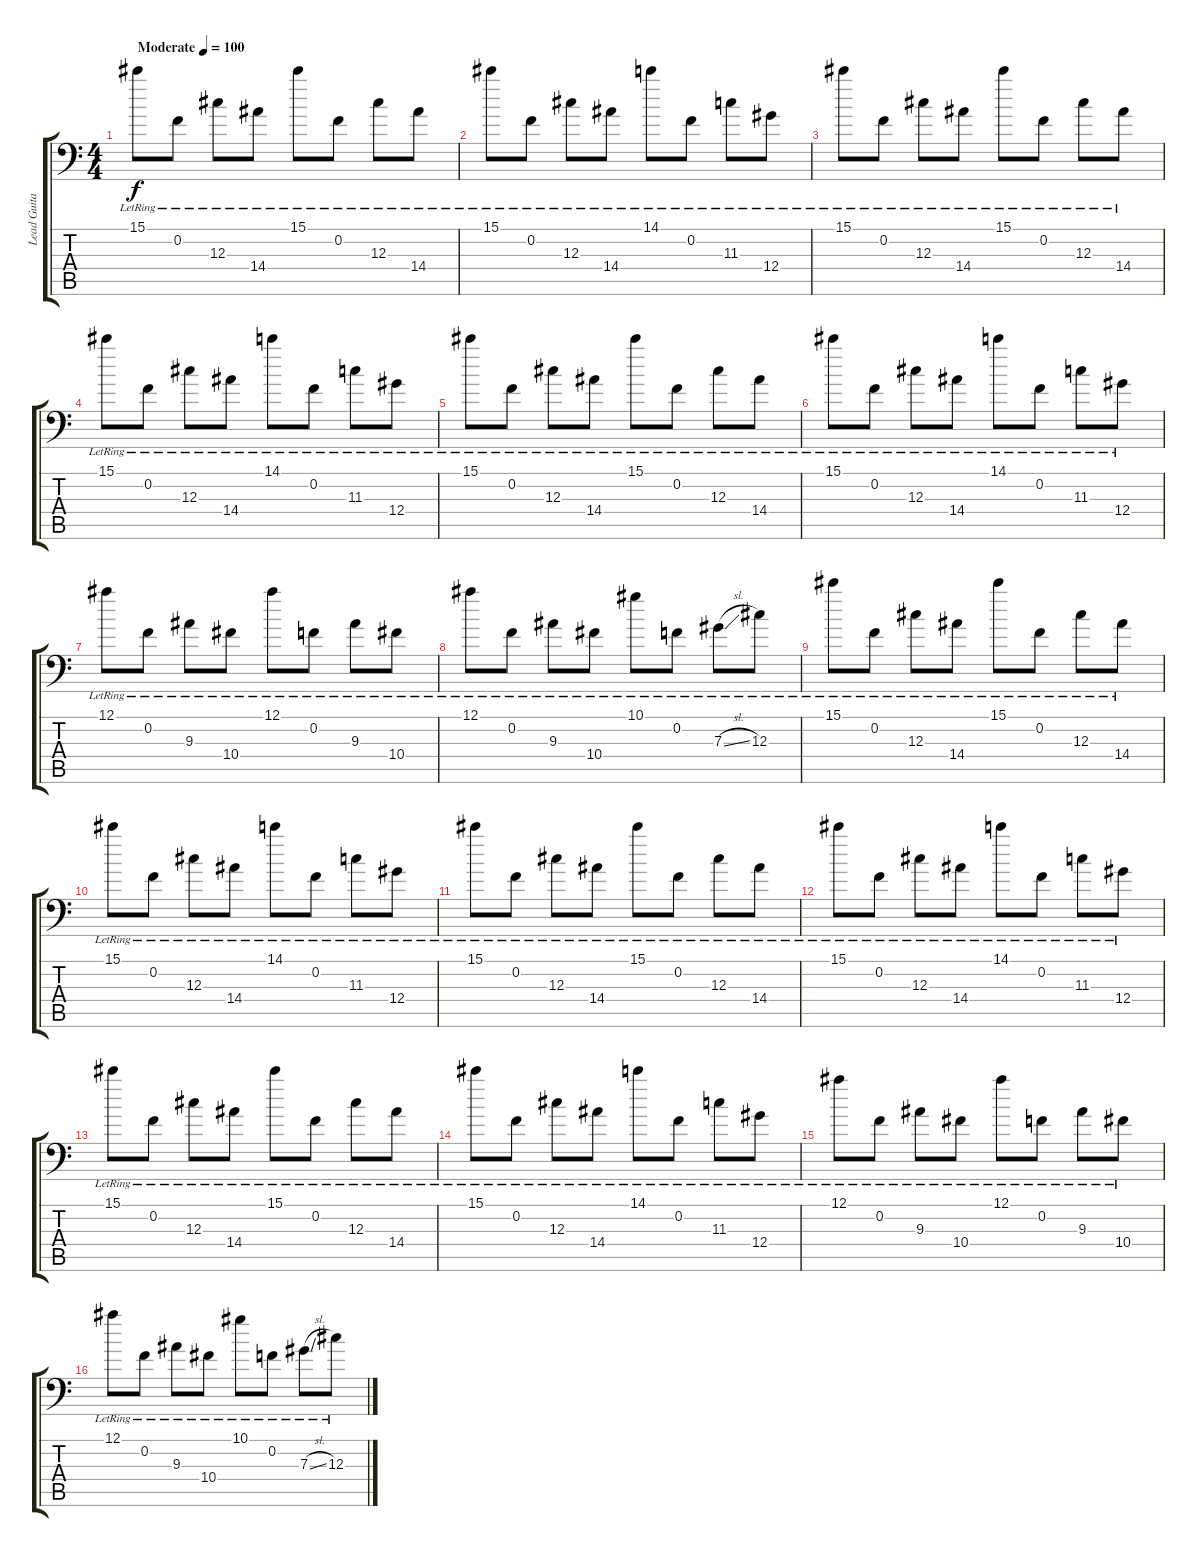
\track ("Lead Guitar" "Lead Guita") {instrument electricguitarjazz}
\staff {score tabs}
\tuning (Bb3 F3 Db3 Ab2 Eb2 Bb1) {hide}
\ts (4 4)
\tempo (100 "Moderate")
\clef f4
\ks c
15.1{lr}.8{dy f instrument electricguitarjazz} 0.2{lr}.8 12.3{lr}.8 14.4{lr}.8 15.1{lr}.8 0.2{lr}.8 12.3{lr}.8 14.4{lr}.8 |
15.1{lr}.8 0.2{lr}.8 12.3{lr}.8 14.4{lr}.8 14.1{lr}.8 0.2{lr}.8 11.3{lr}.8 12.4{lr}.8 |
15.1{lr}.8 0.2{lr}.8 12.3{lr}.8 14.4{lr}.8 15.1{lr}.8 0.2{lr}.8 12.3{lr}.8 14.4{lr}.8 |
15.1{lr}.8 0.2{lr}.8 12.3{lr}.8 14.4{lr}.8 14.1{lr}.8 0.2{lr}.8 11.3{lr}.8 12.4{lr}.8 |
15.1{lr}.8 0.2{lr}.8 12.3{lr}.8 14.4{lr}.8 15.1{lr}.8 0.2{lr}.8 12.3{lr}.8 14.4{lr}.8 |
15.1{lr}.8 0.2{lr}.8 12.3{lr}.8 14.4{lr}.8 14.1{lr}.8 0.2{lr}.8 11.3{lr}.8 12.4{lr}.8 |
12.1{lr}.8 0.2{lr}.8 9.3{lr}.8 10.4{lr}.8 12.1{lr}.8 0.2{lr}.8 9.3{lr}.8 10.4{lr}.8 |
12.1{lr}.8 0.2{lr}.8 9.3{lr}.8 10.4{lr}.8 10.1{lr}.8 0.2{lr}.8 7.3{sl lr}.8 12.3{lr}.8 |
15.1{lr}.8 0.2{lr}.8 12.3{lr}.8 14.4{lr}.8 15.1{lr}.8 0.2{lr}.8 12.3{lr}.8 14.4{lr}.8 |
15.1{lr}.8 0.2{lr}.8 12.3{lr}.8 14.4{lr}.8 14.1{lr}.8 0.2{lr}.8 11.3{lr}.8 12.4{lr}.8 |
15.1{lr}.8 0.2{lr}.8 12.3{lr}.8 14.4{lr}.8 15.1{lr}.8 0.2{lr}.8 12.3{lr}.8 14.4{lr}.8 |
15.1{lr}.8 0.2{lr}.8 12.3{lr}.8 14.4{lr}.8 14.1{lr}.8 0.2{lr}.8 11.3{lr}.8 12.4{lr}.8 |
15.1{lr}.8 0.2{lr}.8 12.3{lr}.8 14.4{lr}.8 15.1{lr}.8 0.2{lr}.8 12.3{lr}.8 14.4{lr}.8 |
15.1{lr}.8 0.2{lr}.8 12.3{lr}.8 14.4{lr}.8 14.1{lr}.8 0.2{lr}.8 11.3{lr}.8 12.4{lr}.8 |
12.1{lr}.8 0.2{lr}.8 9.3{lr}.8 10.4{lr}.8 12.1{lr}.8 0.2{lr}.8 9.3{lr}.8 10.4{lr}.8 |
12.1{lr}.8 0.2{lr}.8 9.3{lr}.8 10.4{lr}.8 10.1{lr}.8 0.2{lr}.8 7.3{sl lr}.8 12.3{lr}.8
